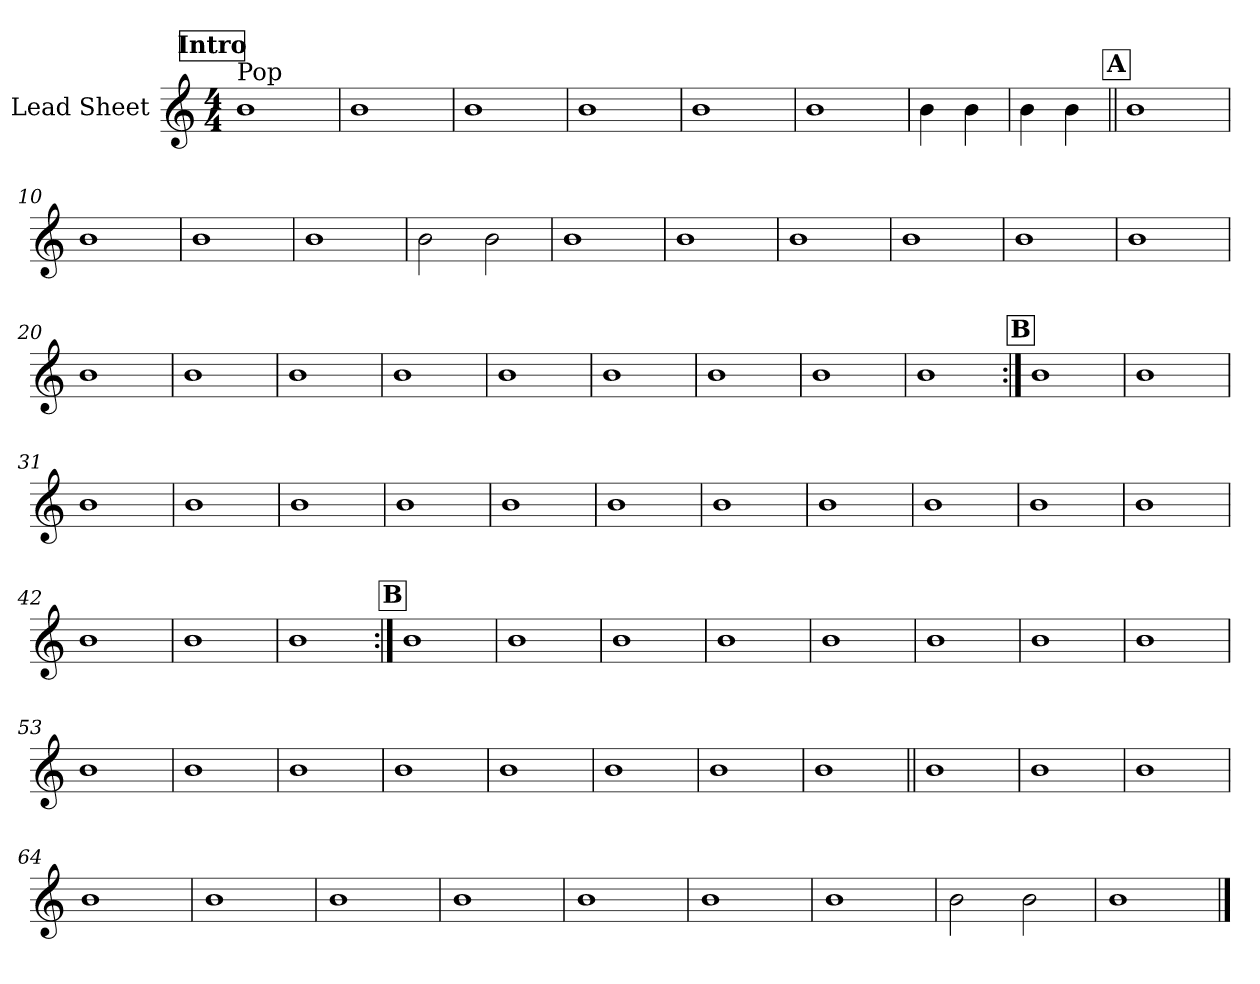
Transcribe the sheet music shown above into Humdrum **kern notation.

**kern
*part1
*staff1
*I"Lead Sheet
*clefG2
*k[]
*M4/4
*MM129
!!LO:REH:place=s1:a:fs=14:t=Intro
=1
!LO:TX:a:t=Pop
1b
=2
1b
=3
1b
=4
1b
=5
1b
=6
1b
=7
4b\
4b\
=8
4b\
4b\
!!LO:LB:g=z
!!LO:REH:place=s1:a:fs=14:t=A
=9||
1b
=10
1b
=11
1b
=12
1b
!!LO:LB:g=z
=13
2b\
2b\
=14
1b
=15
1b
=16
1b
!!LO:LB:g=z
=17
1b
=18
1b
=19
1b
=20
1b
!!LO:LB:g=z
=21
1b
=22
1b
=23
1b
=24
1b
!!LO:LB:g=z
=25
1b
=26
1b
=27
1b
=28
1b
!!LO:LB:g=z
!!LO:REH:place=s1:a:fs=14:t=B
=29:|!
1b
=30
1b
=31
1b
=32
1b
=33
1b
=34
1b
=35
1b
=36
1b
!!LO:LB:g=z
=37
1b
=38
1b
=39
1b
=40
1b
=41
1b
=42
1b
=43
1b
=44
1b
!!LO:LB:g=z
!!LO:REH:place=s1:a:fs=14:t=B
=45:|!
1b
=46
1b
=47
1b
=48
1b
=49
1b
=50
1b
=51
1b
=52
1b
!!LO:LB:g=z
=53
1b
=54
1b
=55
1b
=56
1b
=57
1b
=58
1b
=59
1b
=60
1b
!!LO:PB:g=z
=61||
1b
=62
1b
=63
1b
=64
1b
=65
1b
=66
1b
=67
1b
=68
1b
!!LO:LB:g=z
=69
1b
=70
1b
=71
2b\
2b\
=72
1b
==
*-
